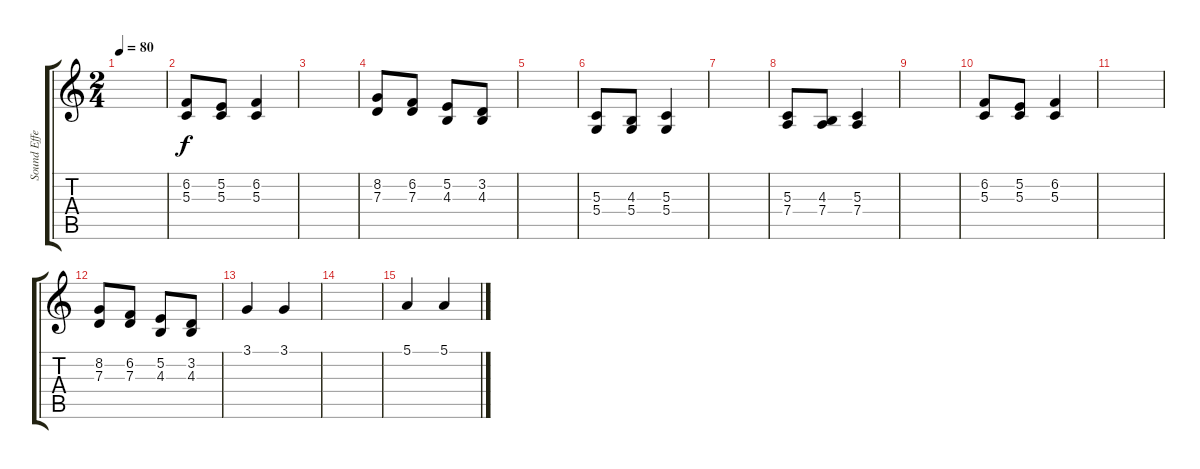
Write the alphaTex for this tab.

\track ("Sound Effects" "Sound Effe") {instrument seashore}
\staff {score tabs}
\tuning (E4 B3 G3 D3 A2 E2) {hide}
\ts (2 4)
\tempo 80
\clef g2
\ks aminor
|
(6.2 5.3).8 (5.2 5.3).8 (6.2 5.3).4 |
|
(8.2 7.3).8 (6.2 7.3).8 (5.2 4.3).8 (3.2 4.3).8 |
|
(5.3 5.4).8{volume 13 instrument lead8bassandlead} (4.3 5.4).8 (5.3 5.4).4 |
|
(5.3 7.4).8 (4.3 7.4).8 (5.3 7.4).4 |
|
(6.2 5.3).8 (5.2 5.3).8 (6.2 5.3).4 |
|
(8.2 7.3).8 (6.2 7.3).8 (5.2 4.3).8 (3.2 4.3).8 |
3.1.4{volume 7 instrument fx8scifi} 3.1.4 |
|
5.1.4 5.1.4
